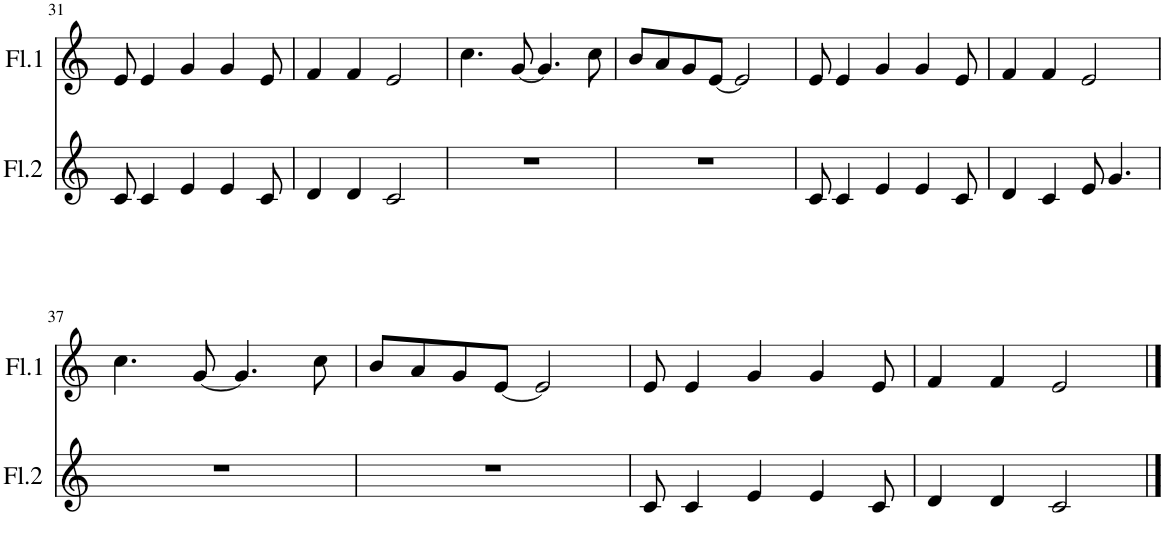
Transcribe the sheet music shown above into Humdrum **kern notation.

**kern	**kern
*part2	*part1
*staff2	*staff1
*I"Flauta 2	*I"Flauta 1
*I'Fl.2	*I'Fl.1
!!LO:PB:g=z
*clefG2	*clefG2
*k[]	*k[]
*M4/4	*M4/4
*met(c)	*met(c)
=31	=31
8c/	8e/
4c/	4e/
4e/	4g/
4e/	4g/
8c/	8e/
=32	=32
4d/	4f/
4d/	4f/
2c/	2e/
=33	=33
1r	4.cc\
.	[8g/
.	4.g/]
.	8cc\
=34	=34
1r	8b/L
.	8a/
.	8g/
.	[8e/J
.	2e/]
=35	=35
8c/	8e/
4c/	4e/
4e/	4g/
4e/	4g/
8c/	8e/
=36	=36
4d/	4f/
4c/	4f/
8e/	2e/
4.g/	.
!!LO:LB:g=z
=37	=37
1r	4.cc\
.	[8g/
.	4.g/]
.	8cc\
=38	=38
1r	8b/L
.	8a/
.	8g/
.	[8e/J
.	2e/]
=39	=39
8c/	8e/
4c/	4e/
4e/	4g/
4e/	4g/
8c/	8e/
=40	=40
4d/	4f/
4d/	4f/
2c/	2e/
==	==
*-	*-
